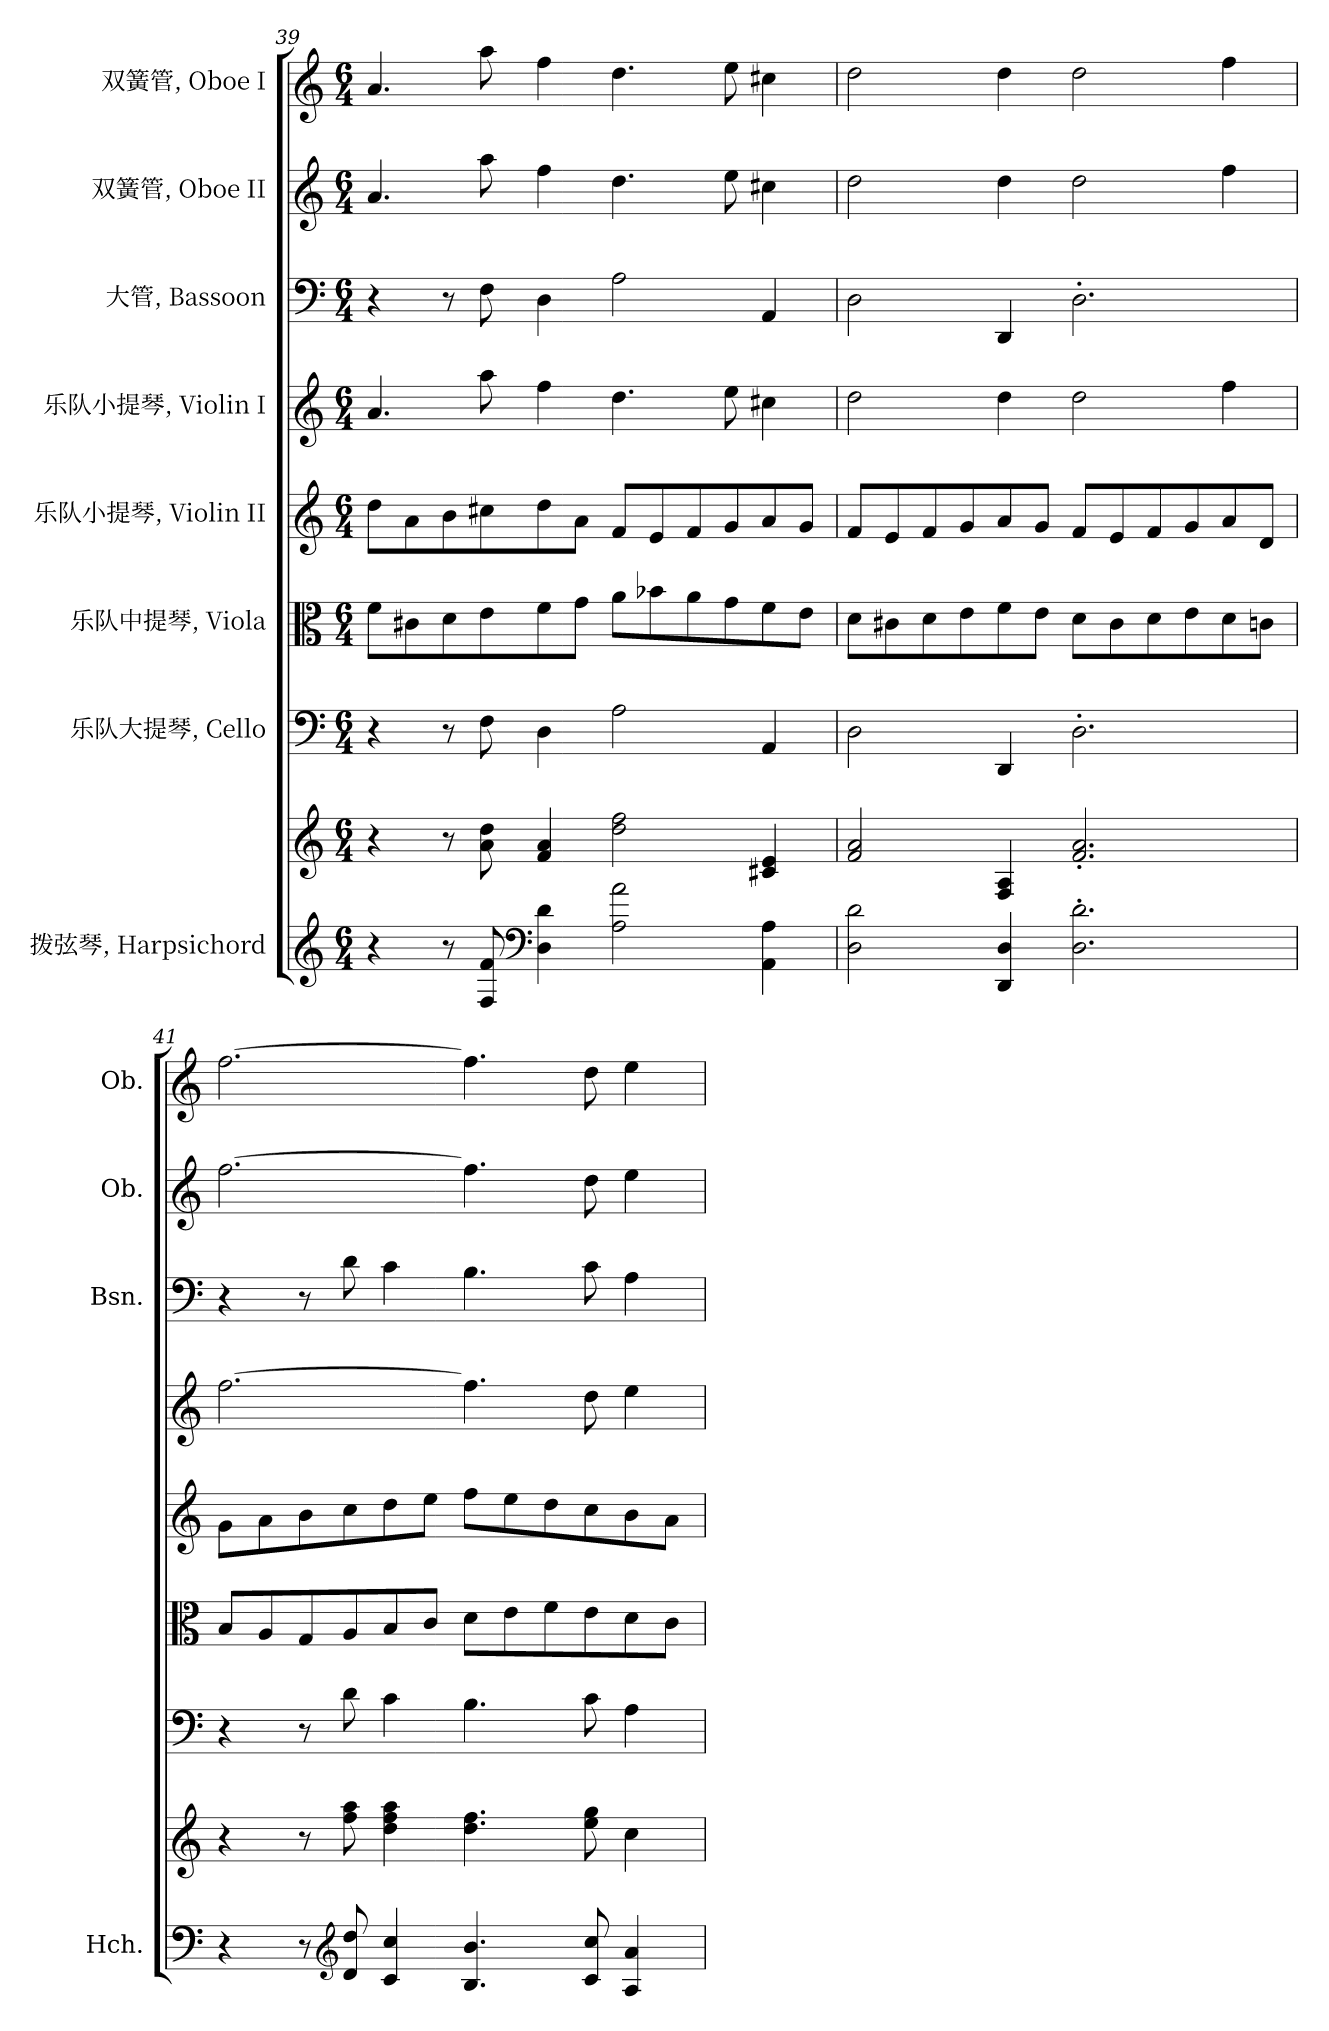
**kern	**kern	**kern	**kern	**kern	**kern	**kern	**kern	**kern
*part8	*part8	*part7	*part6	*part5	*part4	*part3	*part2	*part1
*staff9	*staff8	*staff7	*staff6	*staff5	*staff4	*staff3	*staff2	*staff1
*I"拨弦琴, Harpsichord	*	*I"乐队大提琴, Cello	*I"乐队中提琴, Viola	*I"乐队小提琴, Violin II	*I"乐队小提琴, Violin I	*I"大管, Bassoon	*I"双簧管, Oboe II	*I"双簧管, Oboe I
*I'Hch.	*	*	*	*	*	*I'Bsn.	*I'Ob.	*I'Ob.
!!LO:PB:g=z
*clefG2	*clefG2	*clefF4	*clefC3	*clefG2	*clefG2	*clefF4	*clefG2	*clefG2
*k[]	*k[]	*k[]	*k[]	*k[]	*k[]	*k[]	*k[]	*k[]
*M6/4	*M6/4	*M6/4	*M6/4	*M6/4	*M6/4	*M6/4	*M6/4	*M6/4
=39	=39	=39	=39	=39	=39	=39	=39	=39
4r	4r	4r	8f\L	8dd\L	4.a/	4r	4.a/	4.a/
.	.	.	8c#X\	8a\	.	.	.	.
8r	8r	8r	8d\	8b\	.	8r	.	.
8F/ 8f/	8a\ 8dd\	8F\	8e\	8cc#X\	8aa\	8F\	8aa\	8aa\
*clefF4	*	*	*	*	*	*	*	*
4D\ 4d\	4f/ 4a/	4D\	8f\	8dd\	4ff\	4D\	4ff\	4ff\
.	.	.	8g\J	8a\J	.	.	.	.
2A\ 2a\	2dd\ 2ff\	2A\	8a\L	8f/L	4.dd\	2A\	4.dd\	4.dd\
.	.	.	8b-X\	8e/	.	.	.	.
.	.	.	8a\	8f/	.	.	.	.
.	.	.	8g\	8g/	8ee\	.	8ee\	8ee\
4AA\ 4A\	4c#X/ 4e/	4AA/	8f\	8a/	4cc#X\	4AA/	4cc#X\	4cc#X\
.	.	.	8e\J	8g/J	.	.	.	.
=40	=40	=40	=40	=40	=40	=40	=40	=40
2D\ 2d\	2f/ 2a/	2D\	8d\L	8f/L	2dd\	2D\	2dd\	2dd\
.	.	.	8c#X\	8e/	.	.	.	.
.	.	.	8d\	8f/	.	.	.	.
.	.	.	8e\	8g/	.	.	.	.
4DD/ 4D/	4F/ 4A/	4DD/	8f\	8a/	4dd\	4DD/	4dd\	4dd\
.	.	.	8e\J	8g/J	.	.	.	.
2.D\' 2.d\'	2.f/' 2.a/'	2.D'\	8d\L	8f/L	2dd\	2.D'\	2dd\	2dd\
.	.	.	8c#\	8e/	.	.	.	.
.	.	.	8d\	8f/	.	.	.	.
.	.	.	8e\	8g/	.	.	.	.
.	.	.	8d\	8a/	4ff\	.	4ff\	4ff\
.	.	.	8cn\J	8d/J	.	.	.	.
!!LO:PB:g=z
=41	=41	=41	=41	=41	=41	=41	=41	=41
4r	4r	4r	8B/L	8g\L	[2.ff\	4r	[2.ff\	[2.ff\
.	.	.	8A/	8a\	.	.	.	.
8r	8r	8r	8G/	8b\	.	8r	.	.
*clefG2	*	*	*	*	*	*	*	*
8d/ 8dd/	8ff\ 8aa\	8d\	8A/	8cc\	.	8d\	.	.
4c/ 4cc/	4dd\ 4ff\ 4aa\	4c\	8B/	8dd\	.	4c\	.	.
.	.	.	8c/J	8ee\J	.	.	.	.
4.B/ 4.b/	4.dd\ 4.ff\	4.B\	8d\L	8ff\L	4.ff\]	4.B\	4.ff\]	4.ff\]
.	.	.	8e\	8ee\	.	.	.	.
.	.	.	8f\	8dd\	.	.	.	.
8c/ 8cc/	8ee\ 8gg\	8c\	8e\	8cc\	8dd\	8c\	8dd\	8dd\
4A/ 4a/	4cc\	4A\	8d\	8b\	4ee\	4A\	4ee\	4ee\
.	.	.	8c\J	8a\J	.	.	.	.
=	=	=	=	=	=	=	=	=
*-	*-	*-	*-	*-	*-	*-	*-	*-
